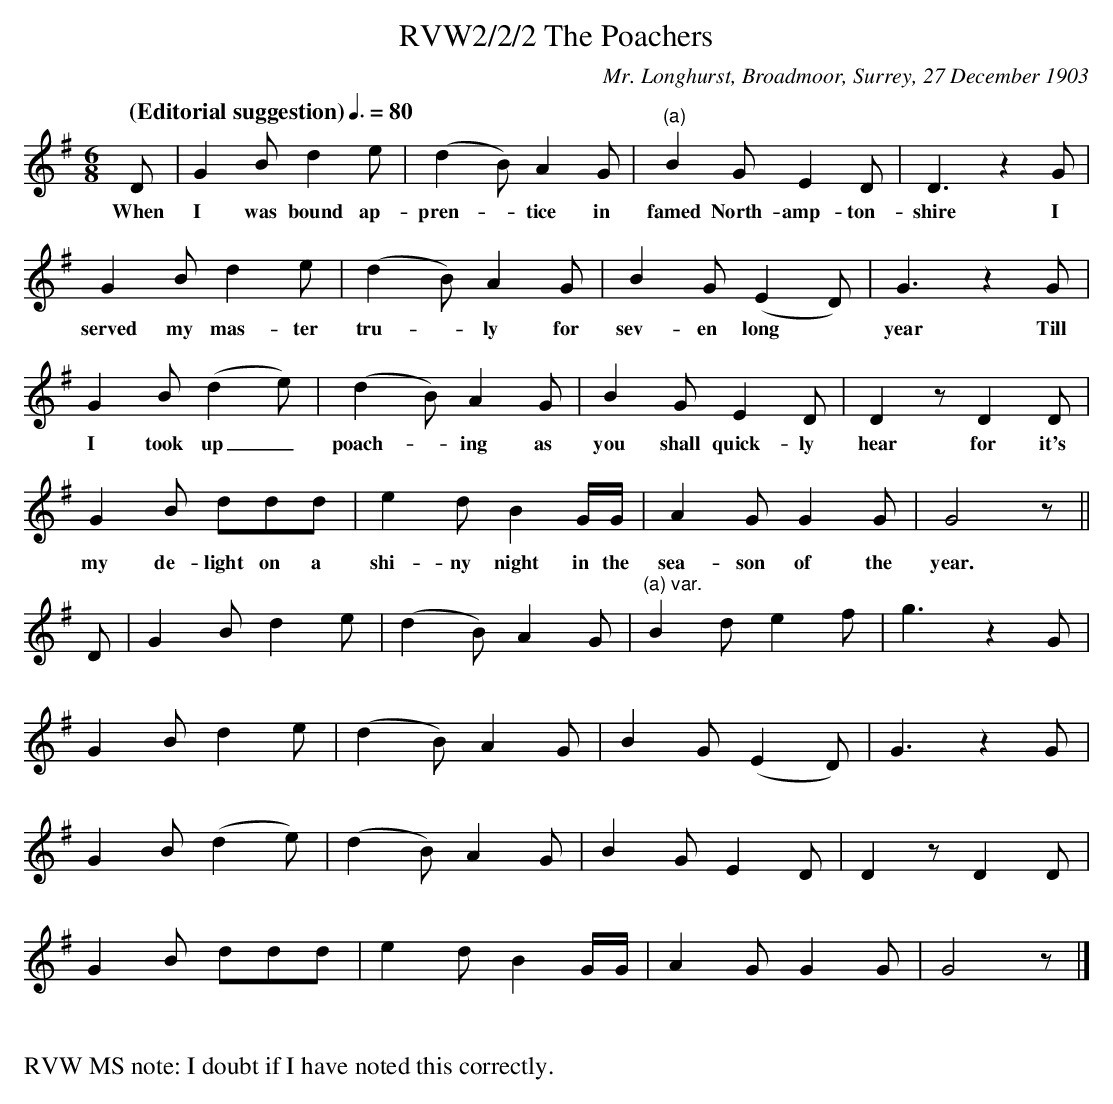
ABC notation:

X:1
T:RVW2/2/2 The Poachers
C:Mr. Longhurst, Broadmoor, Surrey, 27 December 1903
L:1/8
Q: "(Editorial suggestion)" 3/8=80
M:6/8
K:G
D | G2 B d2 e | (d2 B) A2 G | "^(a)" B2 G E2 D | D3 z2 G|
w:When I was bound ap-pren-*tice in famed North-amp-ton-shire I
G2 B d2 e | (d2 B) A2 G | B2 G (E2 D) | G3 z2 G|
w: served my mas-ter tru-*ly for sev-en long* year Till
G2 B (d2 e) | (d2 B) A2 G | B2 G E2 D | D2 z D2 D |
w:I took up_ poach-*ing as you shall quick-ly hear for it's
G2 B ddd | e2 d B2 G/2G/2 | A2 G G2 G | G4 z ||
w: my de-light on a shi-ny night in the sea-son of the year.
D | G2 B d2 e | (d2 B) A2 G | "^(a) var." B2 d e2 f | g3 z2 G|
G2 B d2 e | (d2 B) A2 G | B2 G (E2 D) | G3 z2 G|
G2 B (d2 e) | (d2 B) A2 G | B2 G E2 D | D2 z D2 D |
G2 B ddd | e2 d B2 G/2G/2 | A2 G G2 G | G4 z |]
